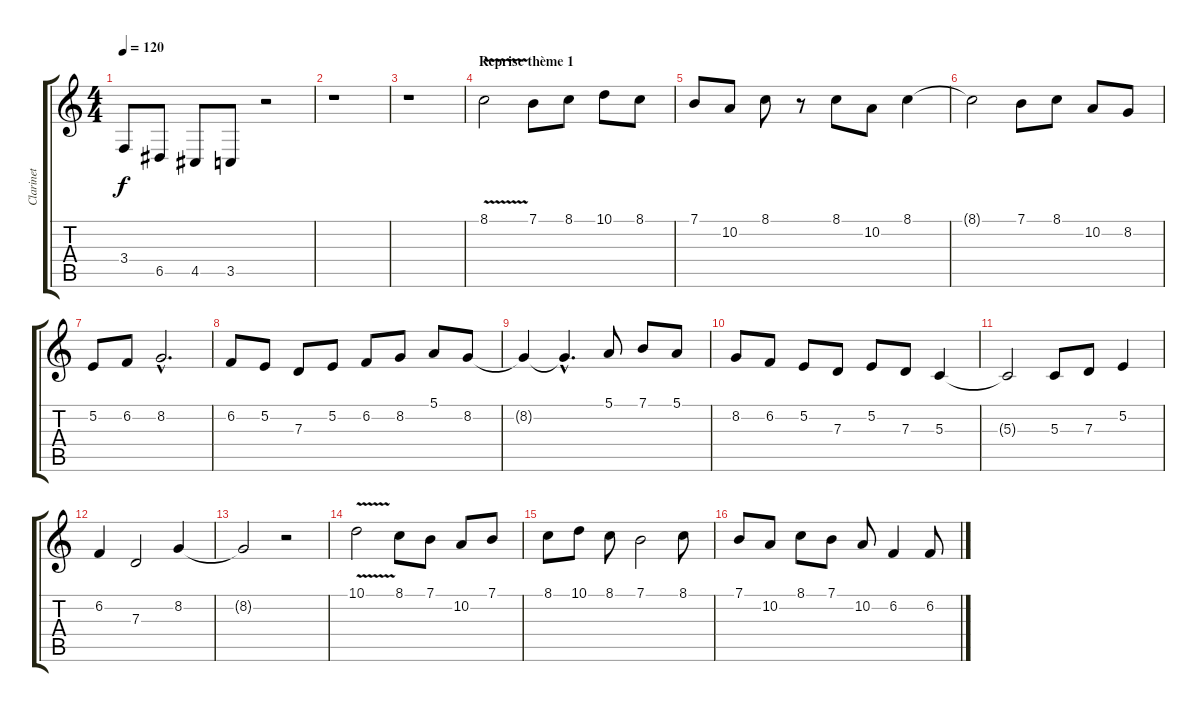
\track ("Clarinet" "Clarinet") {instrument clarinet}
\staff {score tabs}
\tuning (E4 B3 G3 D3 A2 E2) {hide}
\ts (4 4)
\tempo 120
\clef g2
\ks c
3.4.8{dy f} 6.5.8 4.5.8 3.5.8 r.2 |
r.1 |
r.1 |
\section ("" "Reprise thème 1")
8.1{v}.2 7.1.8 8.1.8 10.1.8 8.1.8 |
7.1.8 10.2.8 8.1.8 r.8 8.1.8 10.2.8 8.1.4 |
8.1{t}.2 7.1.8 8.1.8 10.2.8 8.2.8 |
5.2.8 6.2.8 8.2{hac}.2{d} |
6.2.8 5.2.8 7.3.8 5.2.8 6.2.8 8.2.8 5.1.8 8.2.8 |
8.2{t}.4 8.2{hac t}.4{d} 5.1.8 7.1.8 5.1.8 |
8.2.8 6.2.8 5.2.8 7.3.8 5.2.8 7.3.8 5.3.4 |
5.3{t}.2 5.3.8 7.3.8 5.2.4 |
6.2.4 7.3.2 8.2.4 |
8.2{t}.2 r.2 |
10.1{v}.2 8.1.8 7.1.8 10.2.8 7.1.8 |
8.1.8 10.1.8 8.1.8 7.1.2 8.1.8 |
7.1.8 10.2.8 8.1.8 7.1.8 10.2.8 6.2.4 6.2.8
